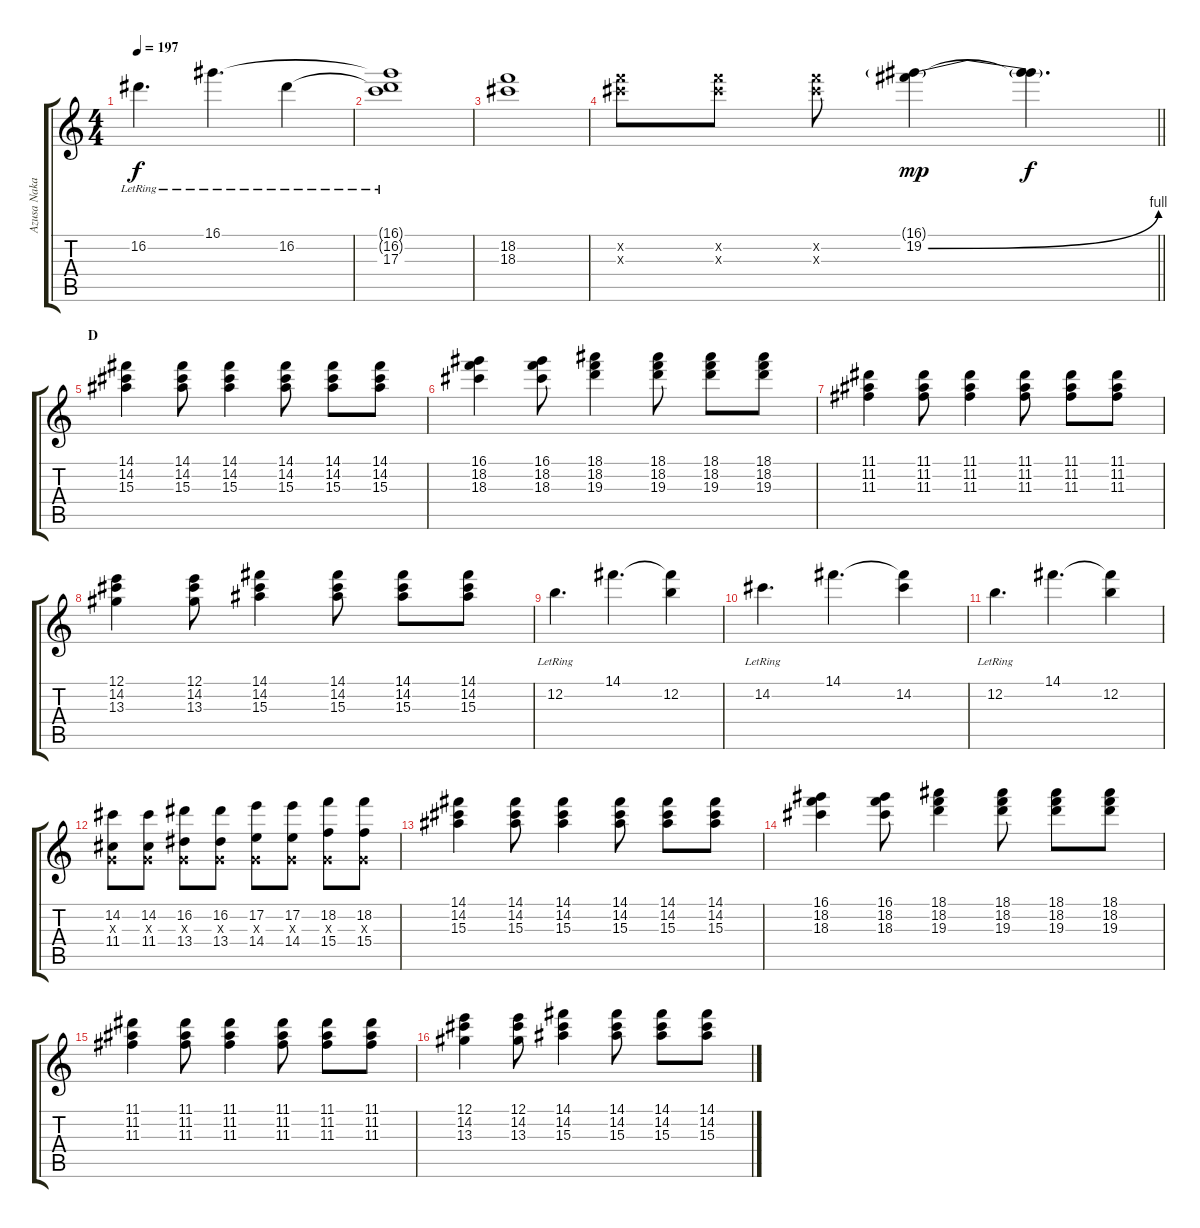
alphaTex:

\track ("Azusa Nakano" "Azusa Naka") {instrument overdrivenguitar}
\staff {score tabs}
\tuning (E4 B3 G3 D3 A2 E2) {hide}
\ts (4 4)
\tempo 197
\clef g2
\ks c
16.2{lr}.4{d dy f} 16.1{lr}.4{d} 16.2{lr}.4 |
(16.1{t} 16.2{t} 17.3{lr}).1 |
(18.2 18.3).1 |
\barLineRight lightlight
(18.2{x} 18.3{x}).8 (18.2{x} 18.3{x}).8 (18.2{x} 18.3{x}).8 (16.1{g} 19.2{be (bend 0 0 60 4)}).4{dy mp} (16.1{t} 19.2{t}).4{d dy f} |
\section ("" "D")
(14.1 14.2 15.3).4 (14.1 14.2 15.3).8 (14.1 14.2 15.3).4 (14.1 14.2 15.3).8 (14.1 14.2 15.3).8 (14.1 14.2 15.3).8 |
(16.1 18.2 18.3).4 (16.1 18.2 18.3).8 (18.1 18.2 19.3).4 (18.1 18.2 19.3).8 (18.1 18.2 19.3).8 (18.1 18.2 19.3).8 |
(11.1 11.2 11.3).4 (11.1 11.2 11.3).8 (11.1 11.2 11.3).4 (11.1 11.2 11.3).8 (11.1 11.2 11.3).8 (11.1 11.2 11.3).8 |
(12.1 14.2 13.3).4 (12.1 14.2 13.3).8 (14.1 14.2 15.3).4 (14.1 14.2 15.3).8 (14.1 14.2 15.3).8 (14.1 14.2 15.3).8 |
12.2{lr}.4{d} 14.1.4{d} (14.1{t} 12.2).4 |
14.2{lr}.4{d} 14.1.4{d} (14.1{t} 14.2).4 |
12.2{lr}.4{d} 14.1.4{d} (14.1{t} 12.2).4 |
(14.2 0.3{x} 11.4).8 (14.2 0.3{x} 11.4).8 (16.2 0.3{x} 13.4).8 (16.2 0.3{x} 13.4).8 (17.2 0.3{x} 14.4).8 (17.2 0.3{x} 14.4).8 (18.2 0.3{x} 15.4).8 (18.2 0.3{x} 15.4).8 |
(14.1 14.2 15.3).4 (14.1 14.2 15.3).8 (14.1 14.2 15.3).4 (14.1 14.2 15.3).8 (14.1 14.2 15.3).8 (14.1 14.2 15.3).8 |
(16.1 18.2 18.3).4 (16.1 18.2 18.3).8 (18.1 18.2 19.3).4 (18.1 18.2 19.3).8 (18.1 18.2 19.3).8 (18.1 18.2 19.3).8 |
(11.1 11.2 11.3).4 (11.1 11.2 11.3).8 (11.1 11.2 11.3).4 (11.1 11.2 11.3).8 (11.1 11.2 11.3).8 (11.1 11.2 11.3).8 |
(12.1 14.2 13.3).4 (12.1 14.2 13.3).8 (14.1 14.2 15.3).4 (14.1 14.2 15.3).8 (14.1 14.2 15.3).8 (14.1 14.2 15.3).8
